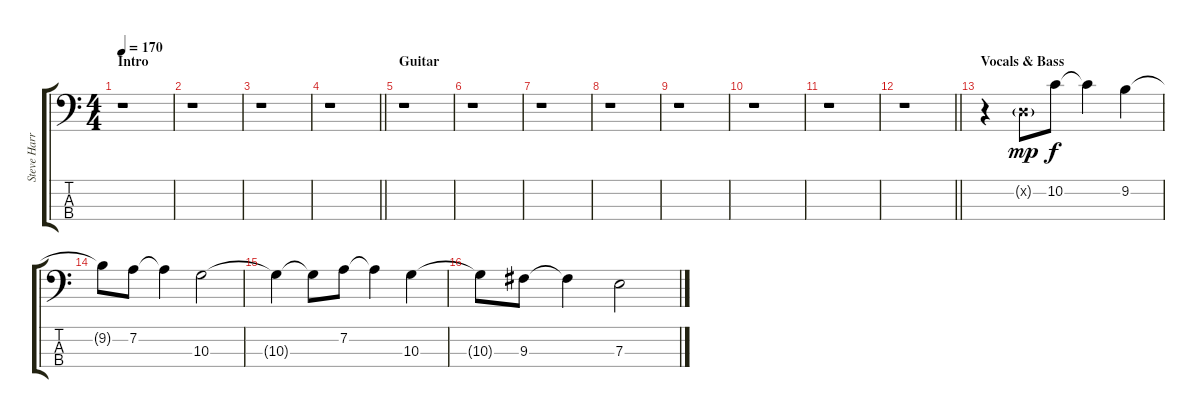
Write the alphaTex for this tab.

\track ("Steve Harris" "Steve Harr") {instrument electricbassfinger}
\staff {score tabs}
\tuning (G2 D2 A1 E1) {hide}
\ts (4 4)
\section ("" "Intro")
\tempo 170
\clef f4
\ks c
r.1{dy mp instrument electricbassfinger} |
r.1 |
r.1 |
\barLineRight lightlight
r.1 |
\section ("" "Guitar")
r.1 |
r.1 |
r.1 |
r.1 |
r.1 |
r.1 |
r.1 |
\barLineRight lightlight
r.1 |
\section ("" "Vocals & Bass")
r.4 0.2{g x}.8 10.2.8{dy f} 10.2{t}.4 9.2.4 |
9.2{t}.8 7.2.8 7.2{t}.4 10.3.2 |
10.3{t}.4 10.3{t}.8 7.2.8 7.2{t}.4 10.3.4 |
10.3{t}.8 9.3.8 9.3{t}.4 7.3.2
